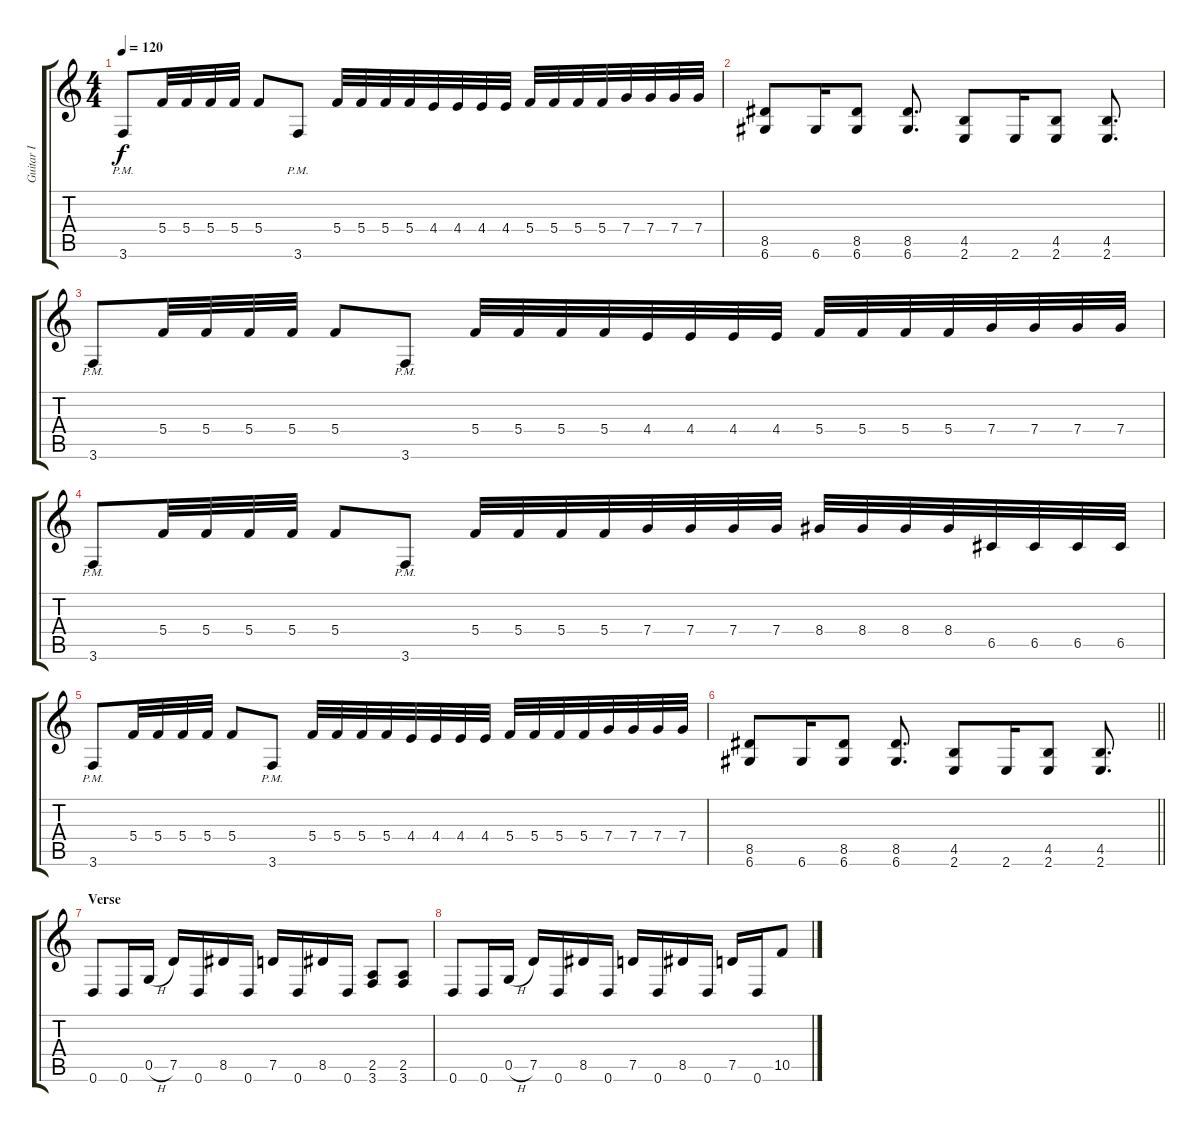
\track ("Guitar I" "Guitar I") {instrument distortionguitar}
\staff {score tabs}
\tuning (D4 A3 F3 C3 G2 D2) {hide}
\ts (4 4)
\tempo 120
\clef g2
\ks c
3.6{pm}.8{dy f} 5.4.32 5.4.32 5.4.32 5.4.32 5.4.8 3.6{pm}.8 5.4.32 5.4.32 5.4.32 5.4.32 4.4.32 4.4.32 4.4.32 4.4.32 5.4.32 5.4.32 5.4.32 5.4.32 7.4.32 7.4.32 7.4.32 7.4.32 |
(8.5 6.6).8 6.6.16 (8.5 6.6).8 (8.5 6.6).8{d} (4.5 2.6).8 2.6.16 (4.5 2.6).8 (4.5 2.6).8{d} |
3.6{pm}.8 5.4.32 5.4.32 5.4.32 5.4.32 5.4.8 3.6{pm}.8 5.4.32 5.4.32 5.4.32 5.4.32 4.4.32 4.4.32 4.4.32 4.4.32 5.4.32 5.4.32 5.4.32 5.4.32 7.4.32 7.4.32 7.4.32 7.4.32 |
3.6{pm}.8 5.4.32 5.4.32 5.4.32 5.4.32 5.4.8 3.6{pm}.8 5.4.32 5.4.32 5.4.32 5.4.32 7.4.32 7.4.32 7.4.32 7.4.32 8.4.32 8.4.32 8.4.32 8.4.32 6.5.32 6.5.32 6.5.32 6.5.32 |
3.6{pm}.8 5.4.32 5.4.32 5.4.32 5.4.32 5.4.8 3.6{pm}.8 5.4.32 5.4.32 5.4.32 5.4.32 4.4.32 4.4.32 4.4.32 4.4.32 5.4.32 5.4.32 5.4.32 5.4.32 7.4.32 7.4.32 7.4.32 7.4.32 |
\barLineRight lightlight
(8.5 6.6).8 6.6.16 (8.5 6.6).8 (8.5 6.6).8{d} (4.5 2.6).8 2.6.16 (4.5 2.6).8 (4.5 2.6).8{d} |
\section ("" "Verse")
0.6.8 0.6.16 0.5{h}.16 7.5.16 0.6.16 8.5.16 0.6.16 7.5.16 0.6.16 8.5.16 0.6.16 (2.5 3.6).8 (2.5 3.6).8 |
0.6.8 0.6.16 0.5{h}.16 7.5.16 0.6.16 8.5.16 0.6.16 7.5.16 0.6.16 8.5.16 0.6.16 7.5.16 0.6.16 10.5.8
